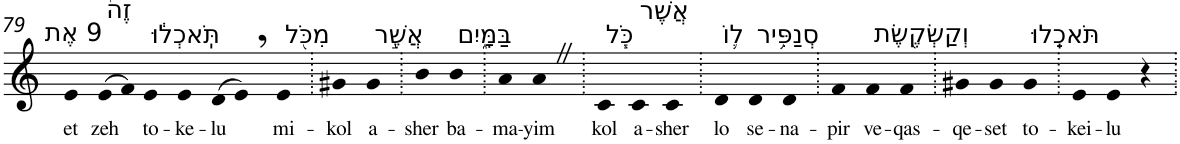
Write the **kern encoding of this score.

**kern	**text
*part1	*part1
*staff1	*staff1
*I"Piano	*
*I'Pno	*
!!LO:PB:g=z
*clefG2	*
*k[]	*
=79	=79
!LO:TX:a:t=9 אֶת	!
!	!LO:LY:b
4e	et
!LO:TX:a:t=זֶה֙	!
!	!LO:LY:b
(>8e	zeh
8f)	.
!LO:TX:a:t=תֹּֽאכְל֔וּ	!
!	!LO:LY:b
4e	to-
!	!LO:LY:b
4e	-ke-
!	!LO:LY:b
(>8d	-lu
8e,)	.
!LO:TX:a:t=מִכֹּ֖ל	!
!	!LO:LY:b
4e	mi-
=80.	=80.
!	!LO:LY:b
4g#X	-kol
!LO:TX:a:t=אֲשֶׁ֣ר	!
!	!LO:LY:b
4g#	a-
=81.	=81.
!	!LO:LY:b
4b	-sher
!LO:TX:a:t=בַּמָּ֑יִם	!
!	!LO:LY:b
4b	ba-
=82.	=82.
!	!LO:LY:b
4a	-ma-
!	!LO:LY:b
4aZ	-yim
=83.	=83.
!LO:TX:a:t=כֹּ֧ל	!
!	!LO:LY:b
4c	kol
!LO:TX:a:t=אֲשֶׁר	!
!	!LO:LY:b
4c	a-
!	!LO:LY:b
4c	-sher
=84.	=84.
!LO:TX:a:t=ל֛וֹ	!
!	!LO:LY:b
4d	lo
!LO:TX:a:t=סְנַפִּ֥יר	!
!	!LO:LY:b
4d	se-
!	!LO:LY:b
4d	-na-
=85.	=85.
!	!LO:LY:b
4f	-pir
!LO:TX:a:t=וְקַשְׂקֶ֖שֶׂת	!
!	!LO:LY:b
4f	ve-
!	!LO:LY:b
4f	-qas-
=86.	=86.
!	!LO:LY:b
4g#X	-qe-
!	!LO:LY:b
4g#	-set
!LO:TX:a:t=תֹּאכֵֽלוּ	!
!	!LO:LY:b
4g#	to-
=87.	=87.
!	!LO:LY:b
4e	-kei-
!	!LO:LY:b
4e	-lu
4r	.
=.	=.
*-	*-
